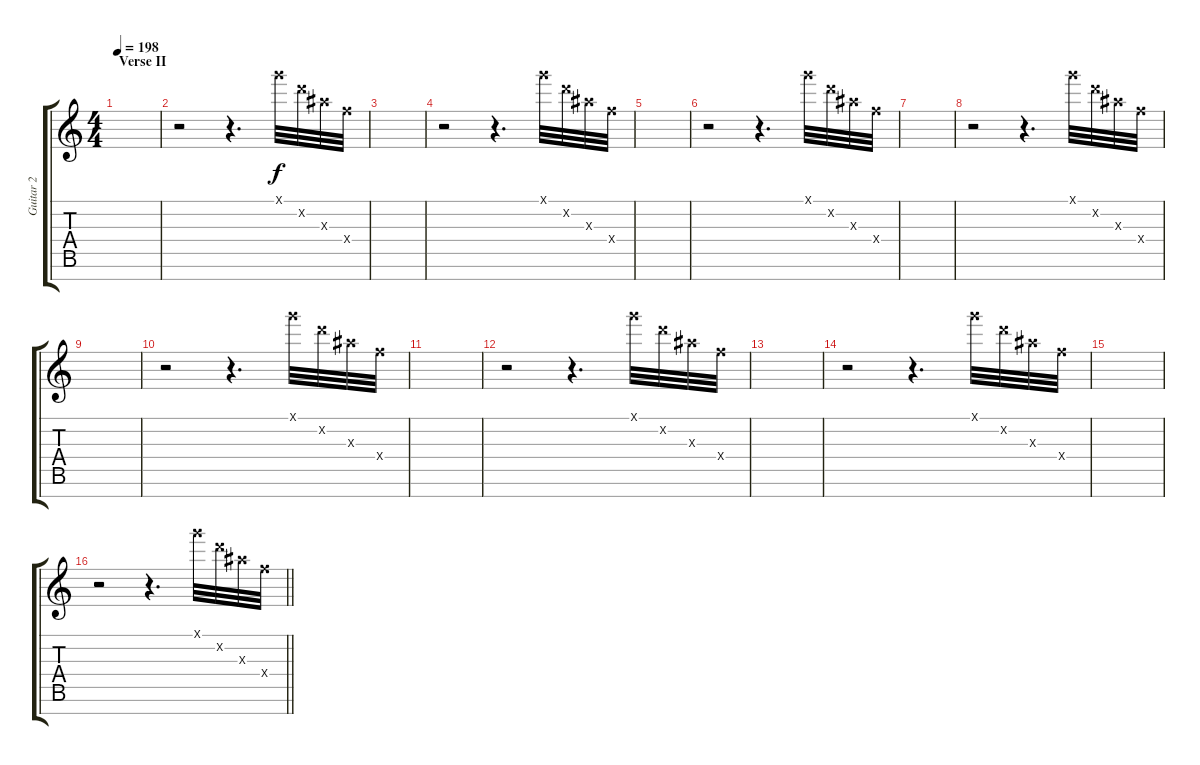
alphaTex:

\track ("Guitar 2" "Guitar 2") {instrument acousticguitarsteel}
\staff {score tabs}
\tuning (E4 B3 G3 D3 A2 E2 B1) {hide}
\ts (4 4)
\section ("" "Verse II")
\tempo 198
\clef g2
\ks c
|
r.2 r.4{d} 15.1{x}.32 15.2{x}.32 15.3{x}.32 15.4{x}.32 |
|
r.2 r.4{d} 15.1{x}.32 15.2{x}.32 15.3{x}.32 15.4{x}.32 |
|
r.2 r.4{d} 15.1{x}.32 15.2{x}.32 15.3{x}.32 15.4{x}.32 |
|
r.2 r.4{d} 15.1{x}.32 15.2{x}.32 15.3{x}.32 15.4{x}.32 |
|
r.2 r.4{d} 15.1{x}.32 15.2{x}.32 15.3{x}.32 15.4{x}.32 |
|
r.2 r.4{d} 15.1{x}.32 15.2{x}.32 15.3{x}.32 15.4{x}.32 |
|
r.2 r.4{d} 15.1{x}.32 15.2{x}.32 15.3{x}.32 15.4{x}.32 |
|
\barLineRight lightlight
r.2 r.4{d} 15.1{x}.32 15.2{x}.32 15.3{x}.32 15.4{x}.32
